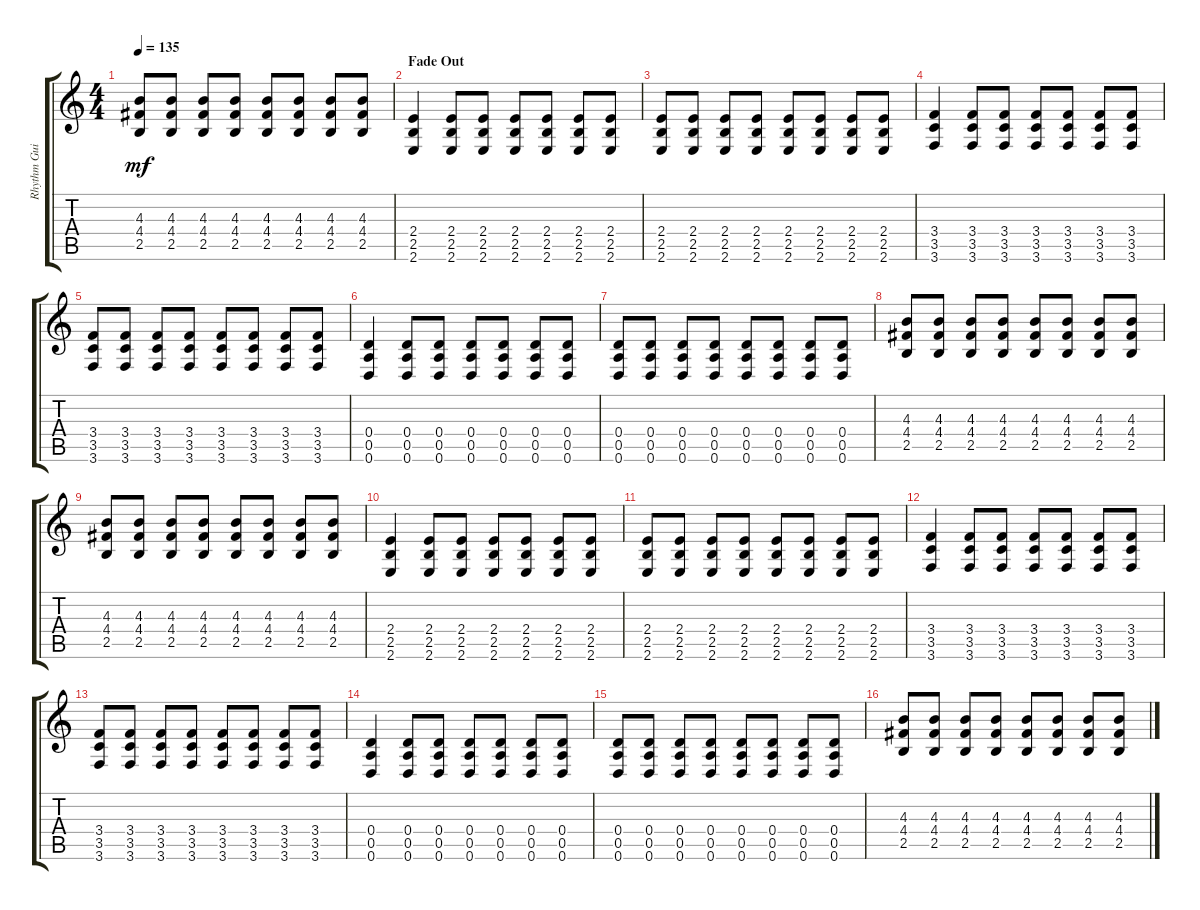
\track ("Rhythm Guitar (L)" "Rhythm Gui") {instrument electricbassfinger}
\staff {score tabs}
\tuning (E4 B3 G3 D3 A2 D2) {hide}
\ts (4 4)
\tempo 135
\clef g2
\ks c
(4.3 4.4 2.5).8{dy mf} (4.3 4.4 2.5).8 (4.3 4.4 2.5).8 (4.3 4.4 2.5).8 (4.3 4.4 2.5).8 (4.3 4.4 2.5).8 (4.3 4.4 2.5).8 (4.3 4.4 2.5).8 |
\section ("" "Fade Out")
(2.4 2.5 2.6).4{volume 9} (2.4 2.5 2.6).8 (2.4 2.5 2.6).8 (2.4 2.5 2.6).8 (2.4 2.5 2.6).8 (2.4 2.5 2.6).8 (2.4 2.5 2.6).8 |
(2.4 2.5 2.6).8 (2.4 2.5 2.6).8 (2.4 2.5 2.6).8 (2.4 2.5 2.6).8 (2.4 2.5 2.6).8 (2.4 2.5 2.6).8 (2.4 2.5 2.6).8 (2.4 2.5 2.6).8 |
(3.4 3.5 3.6).4 (3.4 3.5 3.6).8 (3.4 3.5 3.6).8 (3.4 3.5 3.6).8 (3.4 3.5 3.6).8 (3.4 3.5 3.6).8 (3.4 3.5 3.6).8 |
(3.4 3.5 3.6).8 (3.4 3.5 3.6).8 (3.4 3.5 3.6).8 (3.4 3.5 3.6).8 (3.4 3.5 3.6).8 (3.4 3.5 3.6).8 (3.4 3.5 3.6).8 (3.4 3.5 3.6).8 |
(0.4 0.5 0.6).4{volume 8} (0.4 0.5 0.6).8 (0.4 0.5 0.6).8 (0.4 0.5 0.6).8 (0.4 0.5 0.6).8 (0.4 0.5 0.6).8 (0.4 0.5 0.6).8 |
(0.4 0.5 0.6).8 (0.4 0.5 0.6).8 (0.4 0.5 0.6).8 (0.4 0.5 0.6).8 (0.4 0.5 0.6).8 (0.4 0.5 0.6).8 (0.4 0.5 0.6).8 (0.4 0.5 0.6).8 |
(4.3 4.4 2.5).8 (4.3 4.4 2.5).8 (4.3 4.4 2.5).8 (4.3 4.4 2.5).8 (4.3 4.4 2.5).8 (4.3 4.4 2.5).8 (4.3 4.4 2.5).8 (4.3 4.4 2.5).8 |
(4.3 4.4 2.5).8 (4.3 4.4 2.5).8 (4.3 4.4 2.5).8 (4.3 4.4 2.5).8 (4.3 4.4 2.5).8 (4.3 4.4 2.5).8 (4.3 4.4 2.5).8 (4.3 4.4 2.5).8{volume 6} |
(2.4 2.5 2.6).4 (2.4 2.5 2.6).8 (2.4 2.5 2.6).8 (2.4 2.5 2.6).8 (2.4 2.5 2.6).8 (2.4 2.5 2.6).8 (2.4 2.5 2.6).8 |
(2.4 2.5 2.6).8 (2.4 2.5 2.6).8 (2.4 2.5 2.6).8 (2.4 2.5 2.6).8 (2.4 2.5 2.6).8 (2.4 2.5 2.6).8 (2.4 2.5 2.6).8 (2.4 2.5 2.6).8 |
(3.4 3.5 3.6).4 (3.4 3.5 3.6).8 (3.4 3.5 3.6).8 (3.4 3.5 3.6).8 (3.4 3.5 3.6).8 (3.4 3.5 3.6).8 (3.4 3.5 3.6).8 |
(3.4 3.5 3.6).8 (3.4 3.5 3.6).8 (3.4 3.5 3.6).8 (3.4 3.5 3.6).8 (3.4 3.5 3.6).8 (3.4 3.5 3.6).8 (3.4 3.5 3.6).8 (3.4 3.5 3.6).8{volume 4} |
(0.4 0.5 0.6).4 (0.4 0.5 0.6).8 (0.4 0.5 0.6).8 (0.4 0.5 0.6).8 (0.4 0.5 0.6).8 (0.4 0.5 0.6).8 (0.4 0.5 0.6).8 |
(0.4 0.5 0.6).8 (0.4 0.5 0.6).8 (0.4 0.5 0.6).8 (0.4 0.5 0.6).8 (0.4 0.5 0.6).8 (0.4 0.5 0.6).8 (0.4 0.5 0.6).8 (0.4 0.5 0.6).8 |
(4.3 4.4 2.5).8{volume 3} (4.3 4.4 2.5).8 (4.3 4.4 2.5).8 (4.3 4.4 2.5).8 (4.3 4.4 2.5).8 (4.3 4.4 2.5).8 (4.3 4.4 2.5).8 (4.3 4.4 2.5).8
